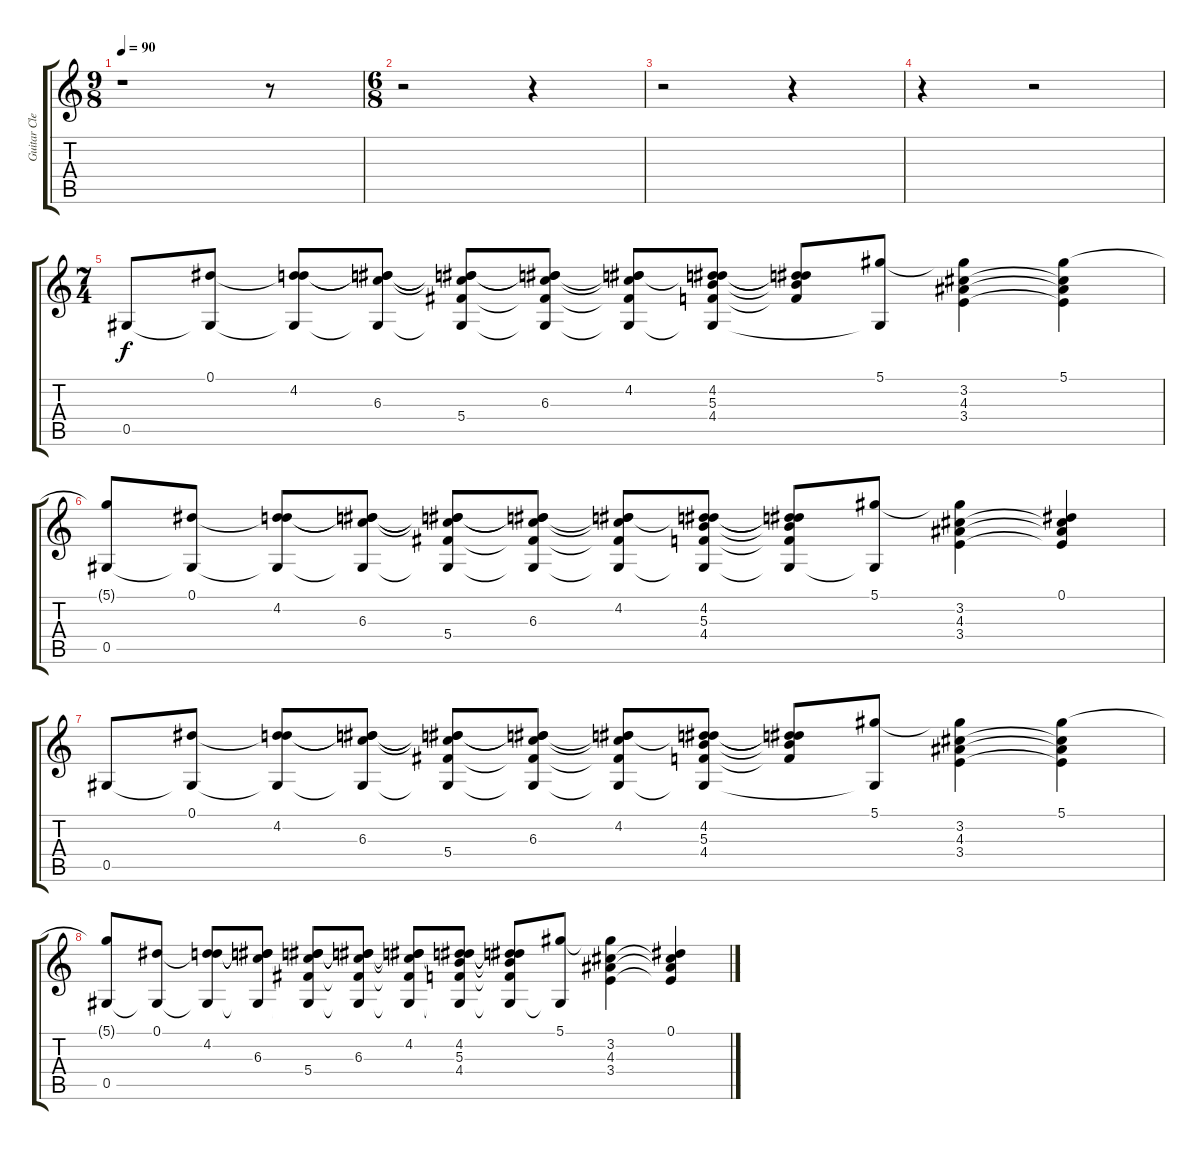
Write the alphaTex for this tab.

\track ("Guitar Clean" "Guitar Cle") {instrument electricguitarclean}
\staff {score tabs}
\tuning (Eb4 Bb3 Gb3 Db3 Ab2 Eb2) {hide}
\ts (9 8)
\tempo 90
\clef g2
\ks c
r.1{dy f} r.8 |
\ts (6 8)
r.2 r.4 |
r.2 r.4 |
r.4 r.2 |
\ts (7 4)
0.5.8 (0.1 0.5{t}).8 (0.1{t} 4.2 0.5{t}).8 (0.1{t} 4.2{t} 6.3 0.5{t}).8 (0.1{t} 4.2{t} 6.3{t} 5.4 0.5{t}).8 (0.1{t} 4.2{t} 6.3 5.4{t} 0.5{t}).8 (0.1{t} 4.2 6.3{t} 5.4{t} 0.5{t}).8 (0.1{t} 4.2 5.3 4.4 0.5{t}).8 (0.1{t} 4.2{t} 5.3{t} 4.4{t}).8 (5.1 0.5{t}).8 (5.1{t} 3.2 4.3 3.4).4 (5.1 3.2{t} 4.3{t} 3.4{t}).4 |
(5.1{t} 0.5).8 (0.1 0.5{t}).8 (0.1{t} 4.2 0.5{t}).8 (0.1{t} 4.2{t} 6.3 0.5{t}).8 (0.1{t} 4.2{t} 6.3{t} 5.4 0.5{t}).8 (0.1{t} 4.2{t} 6.3 5.4{t} 0.5{t}).8 (0.1{t} 4.2 6.3{t} 5.4{t} 0.5{t}).8 (0.1{t} 4.2 5.3 4.4 0.5{t}).8 (0.1{t} 4.2{t} 5.3{t} 4.4{t} 0.5{t}).8 (5.1 0.5{t}).8 (5.1{t} 3.2 4.3 3.4).4 (0.1 3.2{t} 4.3{t} 3.4{t}).4 |
0.5.8 (0.1 0.5{t}).8 (0.1{t} 4.2 0.5{t}).8 (0.1{t} 4.2{t} 6.3 0.5{t}).8 (0.1{t} 4.2{t} 6.3{t} 5.4 0.5{t}).8 (0.1{t} 4.2{t} 6.3 5.4{t} 0.5{t}).8 (0.1{t} 4.2 6.3{t} 5.4{t} 0.5{t}).8 (0.1{t} 4.2 5.3 4.4 0.5{t}).8 (0.1{t} 4.2{t} 5.3{t} 4.4{t}).8 (5.1 0.5{t}).8 (5.1{t} 3.2 4.3 3.4).4 (5.1 3.2{t} 4.3{t} 3.4{t}).4 |
(5.1{t} 0.5).8 (0.1 0.5{t}).8 (0.1{t} 4.2 0.5{t}).8 (0.1{t} 4.2{t} 6.3 0.5{t}).8 (0.1{t} 4.2{t} 6.3{t} 5.4 0.5{t}).8 (0.1{t} 4.2{t} 6.3 5.4{t} 0.5{t}).8 (0.1{t} 4.2 6.3{t} 5.4{t} 0.5{t}).8 (0.1{t} 4.2 5.3 4.4 0.5{t}).8 (0.1{t} 4.2{t} 5.3{t} 4.4{t} 0.5{t}).8 (5.1 0.5{t}).8 (5.1{t} 3.2 4.3 3.4).4 (0.1 3.2{t} 4.3{t} 3.4{t}).4
